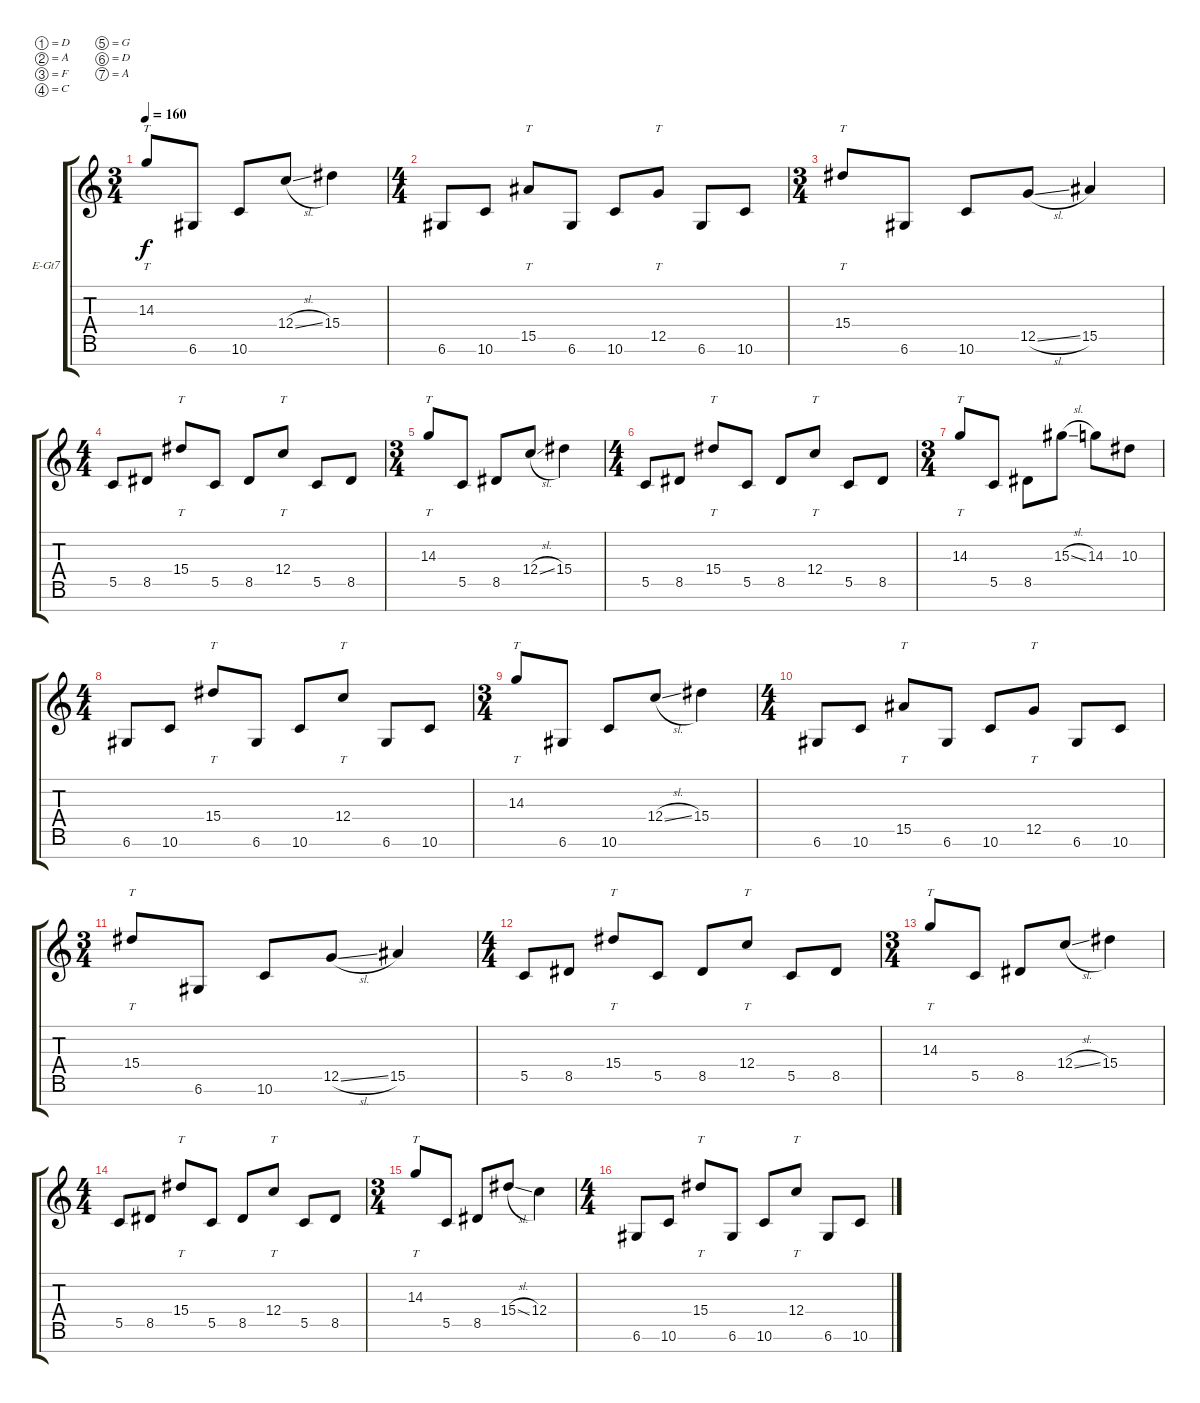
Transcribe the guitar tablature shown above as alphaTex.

\bracketExtendMode groupsimilarinstruments
\firstSystemTrackNameOrientation horizontal
\otherSystemsTrackNameOrientation horizontal
\track ("Simon Girard" "E-Gt7") {instrument distortionguitar}
\staff {score tabs}
\tuning (D4 A3 F3 C3 G2 D2 A1)
\ts (3 4)
\beaming (8 2 2 2 2)
\tempo 160
\clef g2
\ks c
14.3.8{tt dy f} 6.6.8 10.6.8 12.4{sl}.8 15.4.4 |
\ts (4 4)
\beaming (8 2 2 2 2)
6.6.8 10.6.8 15.5.8{tt} 6.6.8 10.6.8 12.5.8{tt} 6.6.8 10.6.8 |
\ts (3 4)
\beaming (8 2 2 2 2)
15.4.8{tt} 6.6.8 10.6.8 12.5{sl}.8 15.5.4 |
\ts (4 4)
\beaming (8 2 2 2 2)
5.5.8 8.5.8 15.4.8{tt} 5.5.8 8.5.8 12.4.8{tt} 5.5.8 8.5.8 |
\ts (3 4)
\beaming (8 2 2 2 2)
14.3.8{tt} 5.5.8 8.5.8 12.4{sl}.8 15.4.4 |
\ts (4 4)
\beaming (8 2 2 2 2)
5.5.8 8.5.8 15.4.8{tt} 5.5.8 8.5.8 12.4.8{tt} 5.5.8 8.5.8 |
\ts (3 4)
\beaming (8 2 2 2 2)
14.3.8{tt} 5.5.8 8.5.8 15.3{sl}.8 14.3.8 10.3.8 |
\ts (4 4)
\beaming (8 2 2 2 2)
6.6.8 10.6.8 15.4.8{tt} 6.6.8 10.6.8 12.4.8{tt} 6.6.8 10.6.8 |
\ts (3 4)
\beaming (8 2 2 2 2)
14.3.8{tt} 6.6.8 10.6.8 12.4{sl}.8 15.4.4 |
\ts (4 4)
\beaming (8 2 2 2 2)
6.6.8 10.6.8 15.5.8{tt} 6.6.8 10.6.8 12.5.8{tt} 6.6.8 10.6.8 |
\ts (3 4)
\beaming (8 2 2 2 2)
15.4.8{tt} 6.6.8 10.6.8 12.5{sl}.8 15.5.4 |
\ts (4 4)
\beaming (8 2 2 2 2)
5.5.8 8.5.8 15.4.8{tt} 5.5.8 8.5.8 12.4.8{tt} 5.5.8 8.5.8 |
\ts (3 4)
\beaming (8 2 2 2 2)
14.3.8{tt} 5.5.8 8.5.8 12.4{sl}.8 15.4.4 |
\ts (4 4)
\beaming (8 2 2 2 2)
5.5.8 8.5.8 15.4.8{tt} 5.5.8 8.5.8 12.4.8{tt} 5.5.8 8.5.8 |
\ts (3 4)
\beaming (8 2 2 2 2)
14.3.8{tt} 5.5.8 8.5.8 15.4{sl}.8 12.4.4 |
\ts (4 4)
\beaming (8 2 2 2 2)
6.6.8 10.6.8 15.4.8{tt} 6.6.8 10.6.8 12.4.8{tt} 6.6.8 10.6.8
